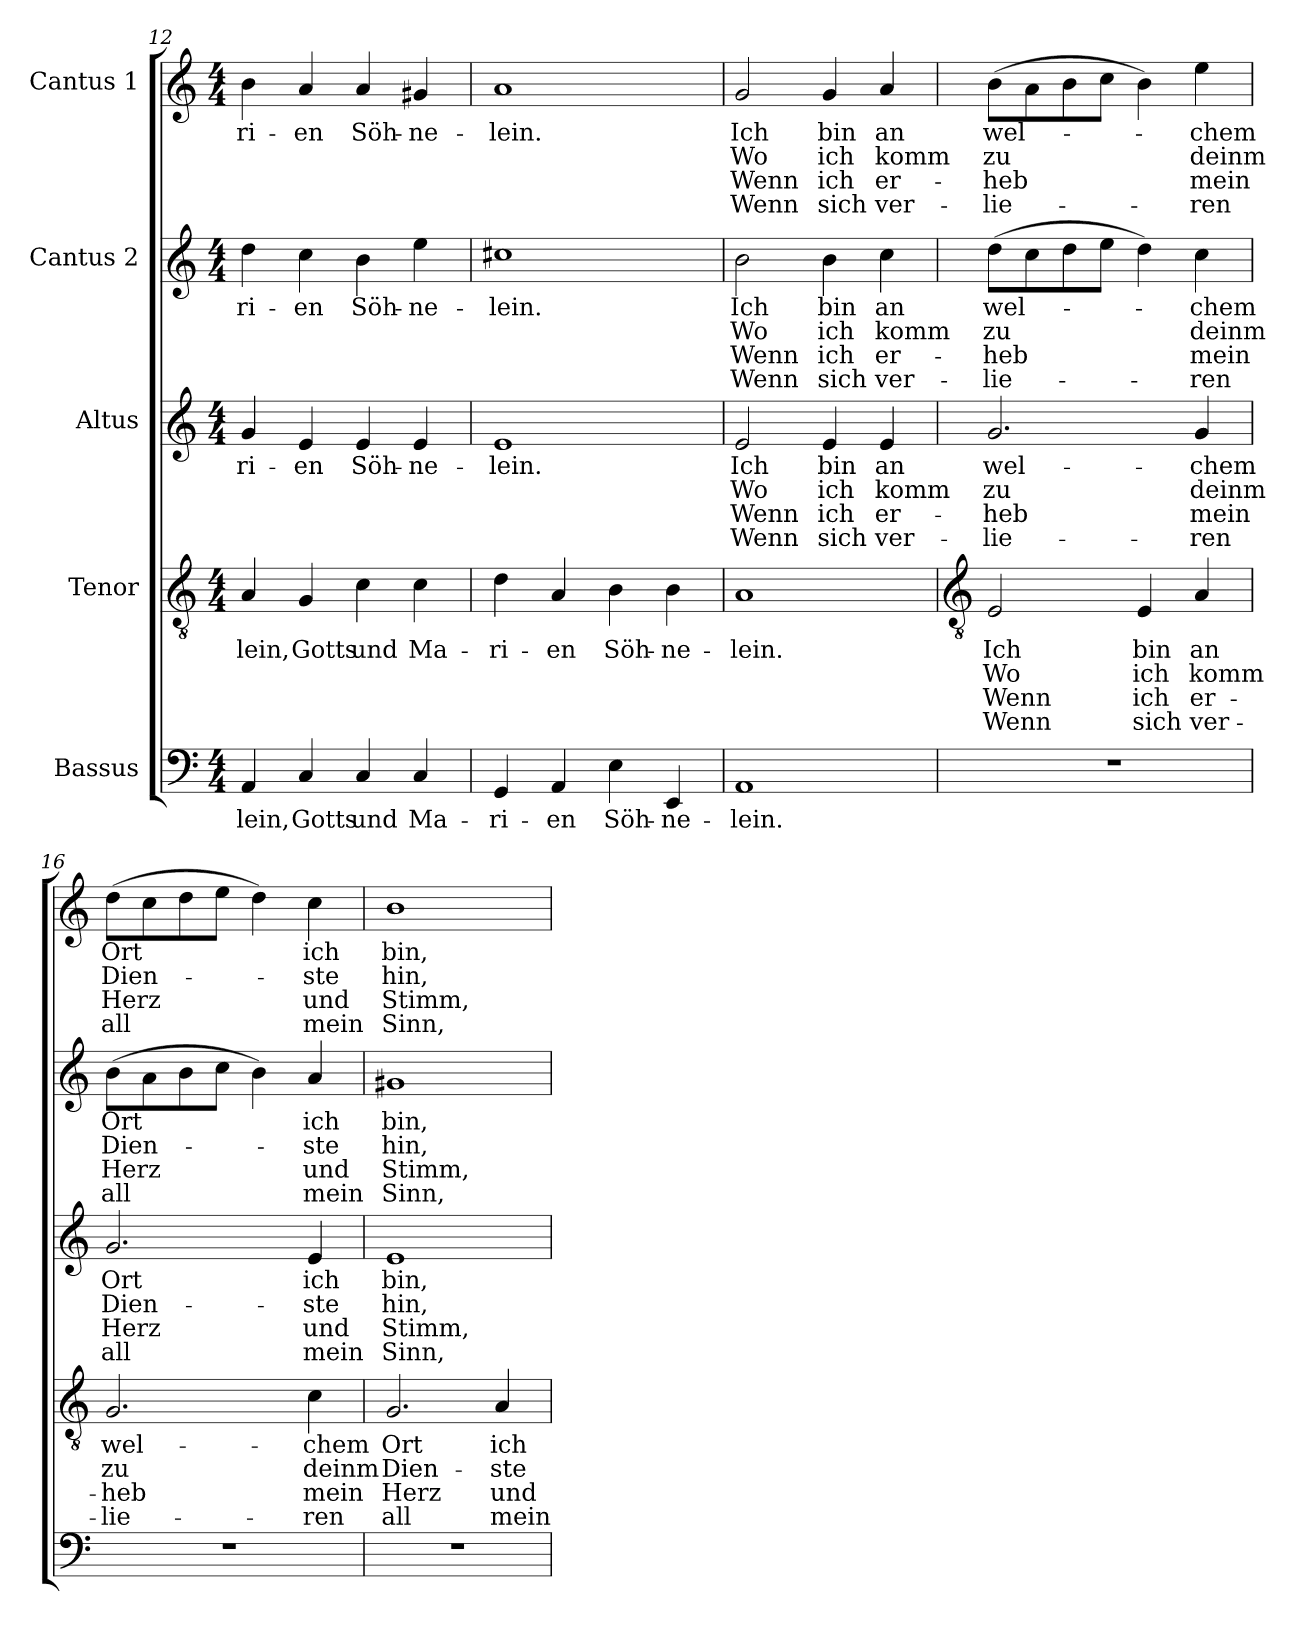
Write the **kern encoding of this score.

**kern	**text	**kern	**text	**text	**text	**text	**kern	**text	**text	**text	**text	**kern	**text	**text	**text	**text	**kern	**text	**text	**text	**text
*part5	*part5	*part4	*part4	*part4	*part4	*part4	*part3	*part3	*part3	*part3	*part3	*part2	*part2	*part2	*part2	*part2	*part1	*part1	*part1	*part1	*part1
*staff5	*staff5	*staff4	*staff4	*staff4	*staff4	*staff4	*staff3	*staff3	*staff3	*staff3	*staff3	*staff2	*staff2	*staff2	*staff2	*staff2	*staff1	*staff1	*staff1	*staff1	*staff1
*I"Bassus	*	*I"Tenor	*	*	*	*	*I"Altus	*	*	*	*	*I"Cantus 2	*	*	*	*	*I"Cantus 1	*	*	*	*
*clefF4	*	*clefGv2	*	*	*	*	*clefG2	*	*	*	*	*clefG2	*	*	*	*	*clefG2	*	*	*	*
*k[]	*	*k[]	*	*	*	*	*k[]	*	*	*	*	*k[]	*	*	*	*	*k[]	*	*	*	*
*C:	*	*C:	*	*	*	*	*C:	*	*	*	*	*C:	*	*	*	*	*C:	*	*	*	*
*M4/4	*	*M4/4	*	*	*	*	*M4/4	*	*	*	*	*M4/4	*	*	*	*	*M4/4	*	*	*	*
=12	=12	=12	=12	=12	=12	=12	=12	=12	=12	=12	=12	=12	=12	=12	=12	=12	=12	=12	=12	=12	=12
!	!LO:LY:b	!	!LO:LY:b	!	!	!	!	!LO:LY:b	!	!	!	!	!LO:LY:b	!	!	!	!	!LO:LY:b	!	!	!
4AA	-lein,	4A	-lein,	.	.	.	4g	-ri-	.	.	.	4dd	-ri-	.	.	.	4b	-ri-	.	.	.
!	!LO:LY:b	!	!LO:LY:b	!	!	!	!	!LO:LY:b	!	!	!	!	!LO:LY:b	!	!	!	!	!LO:LY:b	!	!	!
4C	Gotts	4G	Gotts	.	.	.	4e	-en	.	.	.	4cc	-en	.	.	.	4a	-en	.	.	.
!	!LO:LY:b	!	!LO:LY:b	!	!	!	!	!LO:LY:b	!	!	!	!	!LO:LY:b	!	!	!	!	!LO:LY:b	!	!	!
4C	und	4c	und	.	.	.	4e	Söh-	.	.	.	4b	Söh-	.	.	.	4a	Söh-	.	.	.
!	!LO:LY:b	!	!LO:LY:b	!	!	!	!	!LO:LY:b	!	!	!	!	!LO:LY:b	!	!	!	!	!LO:LY:b	!	!	!
4C	Ma-	4c	Ma-	.	.	.	4e	-ne-	.	.	.	4ee	-ne-	.	.	.	4g#X	-ne-	.	.	.
=13	=13	=13	=13	=13	=13	=13	=13	=13	=13	=13	=13	=13	=13	=13	=13	=13	=13	=13	=13	=13	=13
!	!LO:LY:b	!	!LO:LY:b	!	!	!	!	!LO:LY:b	!	!	!	!	!LO:LY:b	!	!	!	!	!LO:LY:b	!	!	!
4GG	-ri-	4d	-ri-	.	.	.	1e	-lein.	.	.	.	1cc#X	-lein.	.	.	.	1a	-lein.	.	.	.
!	!LO:LY:b	!	!LO:LY:b	!	!	!	!	!	!	!	!	!	!	!	!	!	!	!	!	!	!
4AA	-en	4A	-en	.	.	.	.	.	.	.	.	.	.	.	.	.	.	.	.	.	.
!	!LO:LY:b	!	!LO:LY:b	!	!	!	!	!	!	!	!	!	!	!	!	!	!	!	!	!	!
4E	Söh-	4B	Söh-	.	.	.	.	.	.	.	.	.	.	.	.	.	.	.	.	.	.
!	!LO:LY:b	!	!LO:LY:b	!	!	!	!	!	!	!	!	!	!	!	!	!	!	!	!	!	!
4EE	-ne-	4B	-ne-	.	.	.	.	.	.	.	.	.	.	.	.	.	.	.	.	.	.
!!LO:LB:g=z
=14	=14	=14	=14	=14	=14	=14	=14	=14	=14	=14	=14	=14	=14	=14	=14	=14	=14	=14	=14	=14	=14
!	!LO:LY:b	!	!LO:LY:b	!	!	!	!	!LO:LY:b	!LO:LY:b	!LO:LY:b	!LO:LY:b	!	!LO:LY:b	!LO:LY:b	!LO:LY:b	!LO:LY:b	!	!LO:LY:b	!LO:LY:b	!LO:LY:b	!LO:LY:b
1AA	-lein.	1A	-lein.	.	.	.	2e	Ich	Wo	Wenn	Wenn	2b	Ich	Wo	Wenn	Wenn	2g	Ich	Wo	Wenn	Wenn
!	!	!	!	!	!	!	!	!LO:LY:b	!LO:LY:b	!LO:LY:b	!LO:LY:b	!	!LO:LY:b	!LO:LY:b	!LO:LY:b	!LO:LY:b	!	!LO:LY:b	!LO:LY:b	!LO:LY:b	!LO:LY:b
.	.	.	.	.	.	.	4e	bin	ich	ich	sich	4b	bin	ich	ich	sich	4g	bin	ich	ich	sich
!	!	!	!	!	!	!	!	!LO:LY:b	!LO:LY:b	!LO:LY:b	!LO:LY:b	!	!LO:LY:b	!LO:LY:b	!LO:LY:b	!LO:LY:b	!	!LO:LY:b	!LO:LY:b	!LO:LY:b	!LO:LY:b
.	.	.	.	.	.	.	4e	an	komm	er-	-ver-	4cc	an	komm	er-	-ver-	4a	an	komm	er-	-ver-
!!LO:LB:g=z
=15	=15	=15	=15	=15	=15	=15	=15	=15	=15	=15	=15	=15	=15	=15	=15	=15	=15	=15	=15	=15	=15
*	*	*clefGv2	*	*	*	*	*	*	*	*	*	*	*	*	*	*	*	*	*	*	*
!	!	!	!LO:LY:b	!LO:LY:b	!LO:LY:b	!LO:LY:b	!	!LO:LY:b	!LO:LY:b	!LO:LY:b	!LO:LY:b	!	!LO:LY:b	!LO:LY:b	!LO:LY:b	!LO:LY:b	!	!LO:LY:b	!LO:LY:b	!LO:LY:b	!LO:LY:b
1r	.	2E	Ich	Wo	Wenn	Wenn	2.g	-wel-	-zu	heb	lie-	(>8ddL	-wel-	-zu	heb	lie-	(>8bL	-wel-	-zu	heb	lie-
.	.	.	.	.	.	.	.	.	.	.	.	8cc	.	.	.	.	8a	.	.	.	.
.	.	.	.	.	.	.	.	.	.	.	.	8dd	.	.	.	.	8b	.	.	.	.
.	.	.	.	.	.	.	.	.	.	.	.	8eeJ	.	.	.	.	8ccJ	.	.	.	.
!	!	!	!LO:LY:b	!LO:LY:b	!LO:LY:b	!LO:LY:b	!	!	!	!	!	!	!	!	!	!	!	!	!	!	!
.	.	4E	bin	ich	ich	sich	.	.	.	.	.	4dd)	.	.	.	.	4b)	.	.	.	.
!	!	!	!LO:LY:b	!LO:LY:b	!LO:LY:b	!LO:LY:b	!	!LO:LY:b	!LO:LY:b	!LO:LY:b	!LO:LY:b	!	!LO:LY:b	!LO:LY:b	!LO:LY:b	!LO:LY:b	!	!LO:LY:b	!LO:LY:b	!LO:LY:b	!LO:LY:b
.	.	4A	an	komm	er-	-ver-	4g	-chem	deinm	mein	ren	4cc	-chem	deinm	mein	ren	4ee	-chem	deinm	mein	ren
=16	=16	=16	=16	=16	=16	=16	=16	=16	=16	=16	=16	=16	=16	=16	=16	=16	=16	=16	=16	=16	=16
!	!	!	!LO:LY:b	!LO:LY:b	!LO:LY:b	!LO:LY:b	!	!LO:LY:b	!LO:LY:b	!LO:LY:b	!LO:LY:b	!	!LO:LY:b	!LO:LY:b	!LO:LY:b	!LO:LY:b	!	!LO:LY:b	!LO:LY:b	!LO:LY:b	!LO:LY:b
1r	.	2.G	-wel-	-zu	heb	lie-	2.g	Ort	Dien-	-Herz	all	(>8bL	Ort	Dien-	-Herz	all	(>8ddL	Ort	Dien-	-Herz	all
.	.	.	.	.	.	.	.	.	.	.	.	8a	.	.	.	.	8cc	.	.	.	.
.	.	.	.	.	.	.	.	.	.	.	.	8b	.	.	.	.	8dd	.	.	.	.
.	.	.	.	.	.	.	.	.	.	.	.	8ccJ	.	.	.	.	8eeJ	.	.	.	.
.	.	.	.	.	.	.	.	.	.	.	.	4b)	.	.	.	.	4dd)	.	.	.	.
!	!	!	!LO:LY:b	!LO:LY:b	!LO:LY:b	!LO:LY:b	!	!LO:LY:b	!LO:LY:b	!LO:LY:b	!LO:LY:b	!	!LO:LY:b	!LO:LY:b	!LO:LY:b	!LO:LY:b	!	!LO:LY:b	!LO:LY:b	!LO:LY:b	!LO:LY:b
.	.	4c	-chem	deinm	mein	ren	4e	ich	ste	und	mein	4a	ich	ste	und	mein	4cc	ich	ste	und	mein
=17	=17	=17	=17	=17	=17	=17	=17	=17	=17	=17	=17	=17	=17	=17	=17	=17	=17	=17	=17	=17	=17
!	!	!	!LO:LY:b	!LO:LY:b	!LO:LY:b	!LO:LY:b	!	!LO:LY:b	!LO:LY:b	!LO:LY:b	!LO:LY:b	!	!LO:LY:b	!LO:LY:b	!LO:LY:b	!LO:LY:b	!	!LO:LY:b	!LO:LY:b	!LO:LY:b	!LO:LY:b
1r	.	2.G	Ort	Dien-	-Herz	all	1e	bin,	hin,	Stimm,	Sinn,	1g#X	bin,	hin,	Stimm,	Sinn,	1b	bin,	hin,	Stimm,	Sinn,
!	!	!	!LO:LY:b	!LO:LY:b	!LO:LY:b	!LO:LY:b	!	!	!	!	!	!	!	!	!	!	!	!	!	!	!
.	.	4A	ich	ste	und	mein	.	.	.	.	.	.	.	.	.	.	.	.	.	.	.
=	=	=	=	=	=	=	=	=	=	=	=	=	=	=	=	=	=	=	=	=	=
*-	*-	*-	*-	*-	*-	*-	*-	*-	*-	*-	*-	*-	*-	*-	*-	*-	*-	*-	*-	*-	*-
